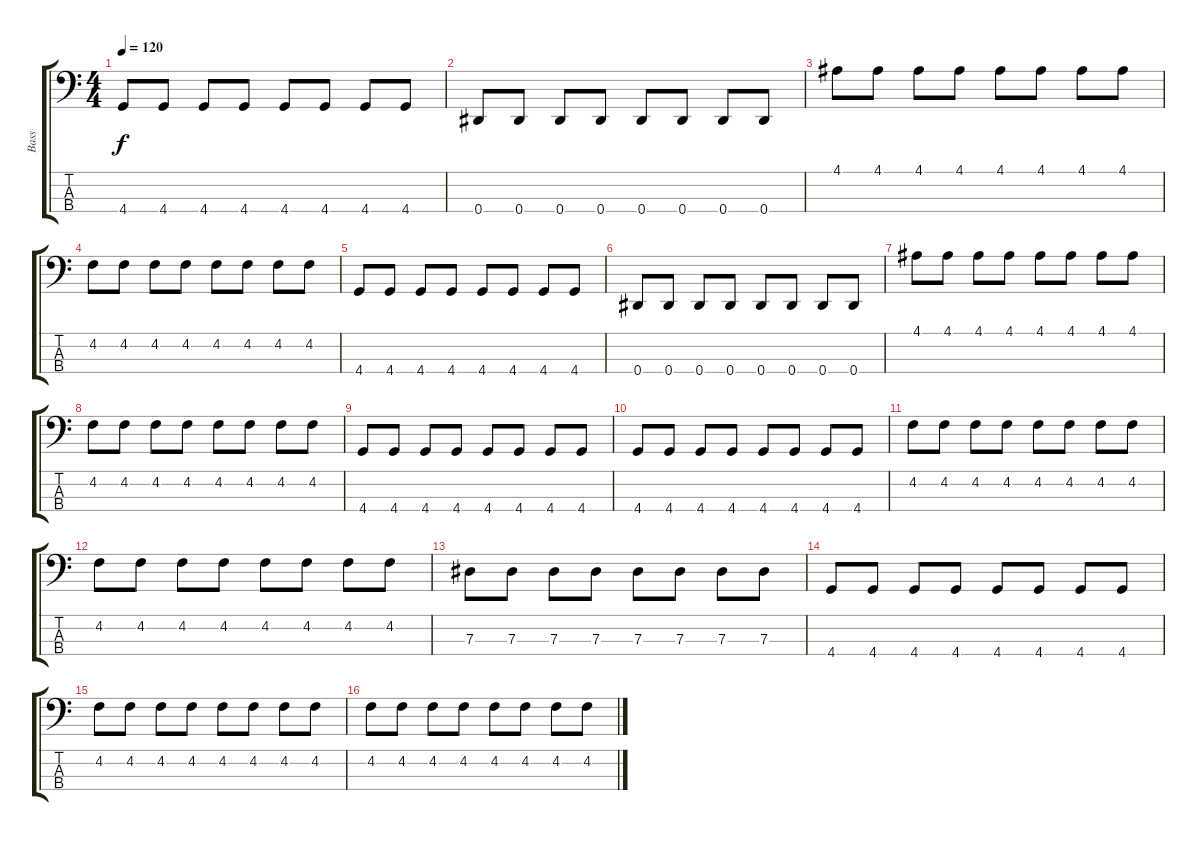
\track ("Bass" "Bass") {instrument acousticbass}
\staff {score tabs}
\tuning (Gb2 Db2 Ab1 Eb1) {hide}
\ts (4 4)
\tempo 120
\clef f4
\ks c
4.4.8{dy f} 4.4.8 4.4.8 4.4.8 4.4.8 4.4.8 4.4.8 4.4.8 |
0.4.8 0.4.8 0.4.8 0.4.8 0.4.8 0.4.8 0.4.8 0.4.8 |
4.1.8 4.1.8 4.1.8 4.1.8 4.1.8 4.1.8 4.1.8 4.1.8 |
4.2.8 4.2.8 4.2.8 4.2.8 4.2.8 4.2.8 4.2.8 4.2.8 |
4.4.8 4.4.8 4.4.8 4.4.8 4.4.8 4.4.8 4.4.8 4.4.8 |
0.4.8 0.4.8 0.4.8 0.4.8 0.4.8 0.4.8 0.4.8 0.4.8 |
4.1.8 4.1.8 4.1.8 4.1.8 4.1.8 4.1.8 4.1.8 4.1.8 |
4.2.8 4.2.8 4.2.8 4.2.8 4.2.8 4.2.8 4.2.8 4.2.8 |
4.4.8 4.4.8 4.4.8 4.4.8 4.4.8 4.4.8 4.4.8 4.4.8 |
4.4.8 4.4.8 4.4.8 4.4.8 4.4.8 4.4.8 4.4.8 4.4.8 |
4.2.8 4.2.8 4.2.8 4.2.8 4.2.8 4.2.8 4.2.8 4.2.8 |
4.2.8 4.2.8 4.2.8 4.2.8 4.2.8 4.2.8 4.2.8 4.2.8 |
7.3.8 7.3.8 7.3.8 7.3.8 7.3.8 7.3.8 7.3.8 7.3.8 |
4.4.8 4.4.8 4.4.8 4.4.8 4.4.8 4.4.8 4.4.8 4.4.8 |
4.2.8 4.2.8 4.2.8 4.2.8 4.2.8 4.2.8 4.2.8 4.2.8 |
4.2.8 4.2.8 4.2.8 4.2.8 4.2.8 4.2.8 4.2.8 4.2.8
